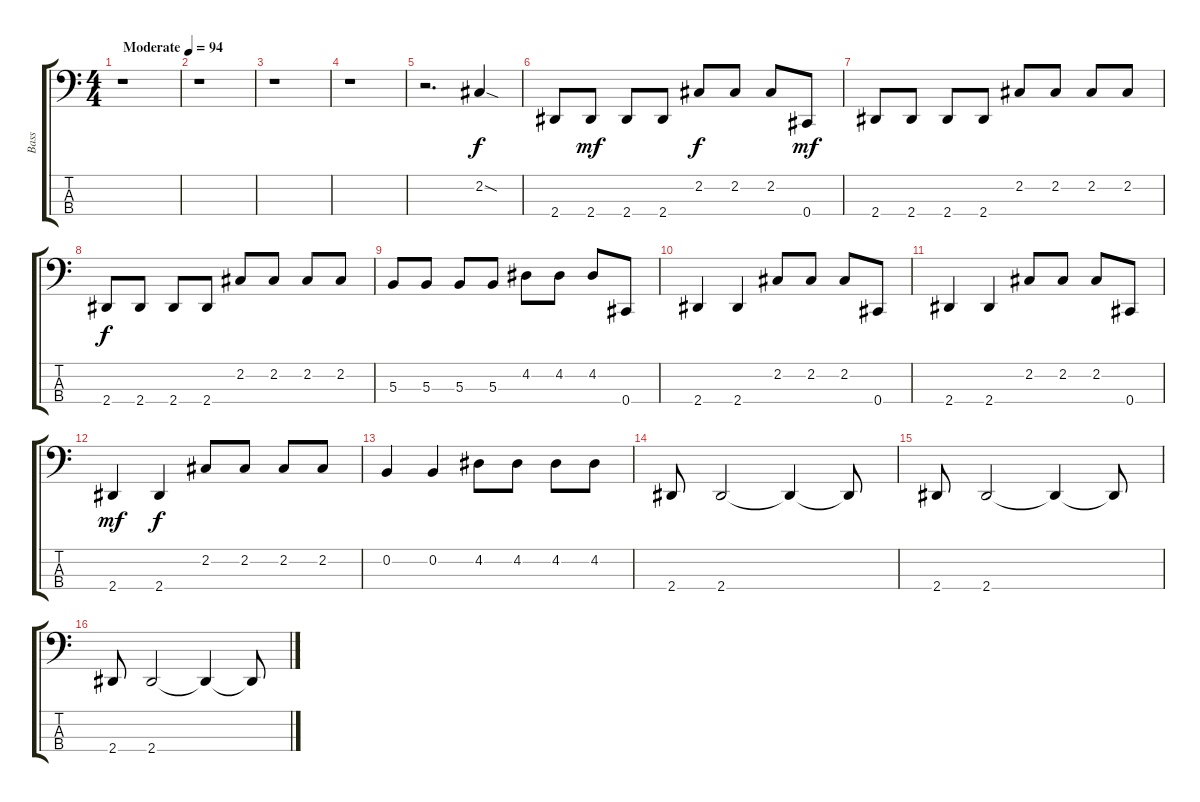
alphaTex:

\track ("Bass" "Bass") {instrument electricbassfinger}
\staff {score tabs}
\tuning (E2 B1 Gb1 Db1) {hide}
\ts (4 4)
\tempo (94 "Moderate")
\clef f4
\ks c
r.1{dy f instrument electricbassfinger} |
r.1 |
r.1 |
r.1 |
r.2{d} 2.2{sod}.4 |
2.4.8 2.4.8{dy mf} 2.4.8 2.4.8 2.2.8{dy f} 2.2.8 2.2.8 0.4.8{dy mf} |
2.4.8 2.4.8 2.4.8 2.4.8 2.2.8 2.2.8 2.2.8 2.2.8 |
2.4.8{dy f} 2.4.8 2.4.8 2.4.8 2.2.8 2.2.8 2.2.8 2.2.8 |
5.3.8 5.3.8 5.3.8 5.3.8 4.2.8 4.2.8 4.2.8 0.4.8 |
2.4.4 2.4.4 2.2.8 2.2.8 2.2.8 0.4.8 |
2.4.4 2.4.4 2.2.8 2.2.8 2.2.8 0.4.8 |
2.4.4{dy mf} 2.4.4{dy f} 2.2.8 2.2.8 2.2.8 2.2.8 |
0.2.4 0.2.4 4.2.8 4.2.8 4.2.8 4.2.8 |
2.4.8 2.4.2 2.4{t}.4 2.4{t}.8 |
2.4.8 2.4.2 2.4{t}.4 2.4{t}.8 |
2.4.8 2.4.2 2.4{t}.4 2.4{t}.8
